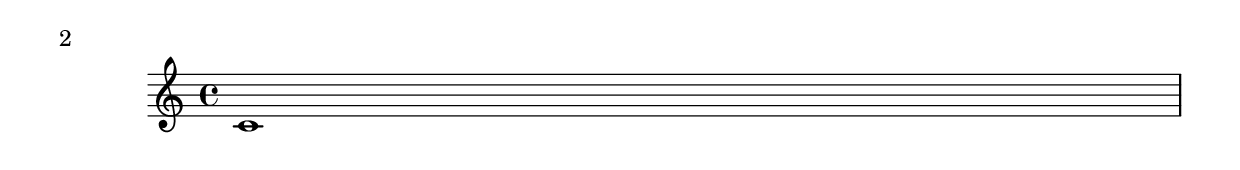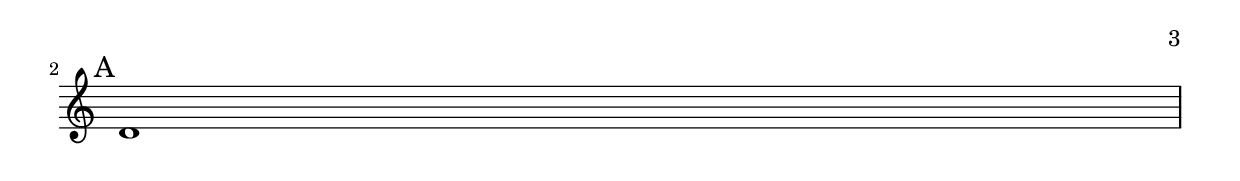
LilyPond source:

\version "2.19.15"

\book {
  \markuplist \table-of-contents
  \pageBreak
  \tocItem \markup { The first score }
  \score {
    {
      c'1 \pageBreak
      \mark "A" \tocItem \markup { Mark A }
      d'1
    }
  }
  \pageBreak
  \tocItem \markup { The second score }
  \score {
    { e'1 }
    \header { piece = "Second score" }
  }
}